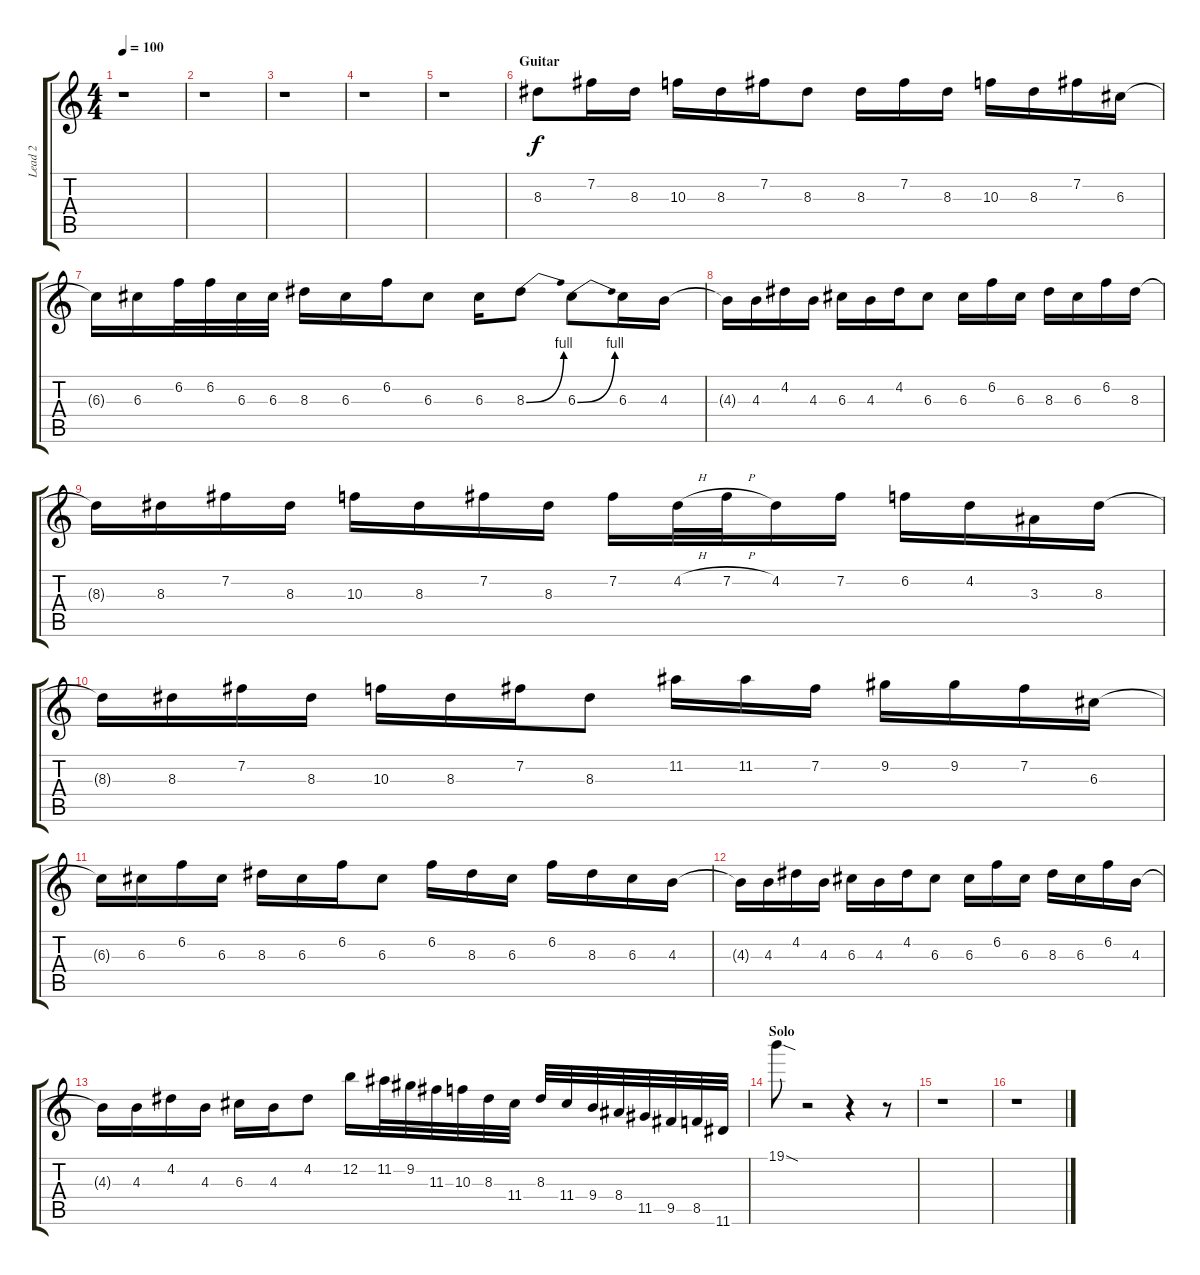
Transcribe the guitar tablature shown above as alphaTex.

\track ("Lead 2" "Lead 2") {instrument distortionguitar}
\staff {score tabs}
\tuning (E4 B3 G3 D3 A2 E2) {hide}
\ts (4 4)
\tempo 100
\clef g2
\ks c
r.1{dy mf} |
r.1 |
r.1 |
r.1 |
r.1 |
\section ("" "Guitar ")
8.3.8{dy f volume 13} 7.2.16 8.3.16 10.3.16 8.3.16 7.2.16 8.3.8 8.3.16 7.2.16 8.3.16 10.3.16 8.3.16 7.2.16 6.3.16 |
6.3{t}.16 6.3.16 6.2.32 6.2.32 6.3.32 6.3.32 8.3.16 6.3.16 6.2.16 6.3.8 6.3.16 8.3{be (bend 0 0 60 4)}.8 6.3{be (bend 0 0 60 4)}.8 6.3.16 4.3.16 |
4.3{t}.16 4.3.16 4.2.16 4.3.16 6.3.16 4.3.16 4.2.16 6.3.8 6.3.16 6.2.16 6.3.16 8.3.16 6.3.16 6.2.16 8.3.16 |
8.3{t}.16 8.3.16 7.2.16 8.3.16 10.3.16 8.3.16 7.2.16 8.3.16 7.2.16 4.2{h}.32 7.2{h}.32 4.2.16 7.2.16 6.2.16 4.2.16 3.3.16 8.3.16 |
8.3{t}.16 8.3.16 7.2.16 8.3.16 10.3.16 8.3.16 7.2.16 8.3.8 11.2.16 11.2.16 7.2.16 9.2.16 9.2.16 7.2.16 6.3.16 |
6.3{t}.16 6.3.16 6.2.16 6.3.16 8.3.16 6.3.16 6.2.16 6.3.8 6.2.16 8.3.16 6.3.16 6.2.16 8.3.16 6.3.16 4.3.16 |
4.3{t}.16 4.3.16 4.2.16 4.3.16 6.3.16 4.3.16 4.2.16 6.3.8 6.3.16 6.2.16 6.3.16 8.3.16 6.3.16 6.2.16 4.3.16 |
4.3{t}.16 4.3.16 4.2.16 4.3.16 6.3.16 4.3.16 4.2.8 12.2.16 11.2.32 9.2.32 11.3.32 10.3.32 8.3.32 11.4.32 8.3.32 11.4.32 9.4.32 8.4.32 11.5.32 9.5.32 8.5.32 11.6.32 |
\section ("" "Solo")
19.1{sod}.8 r.2 r.4 r.8 |
r.1 |
r.1
